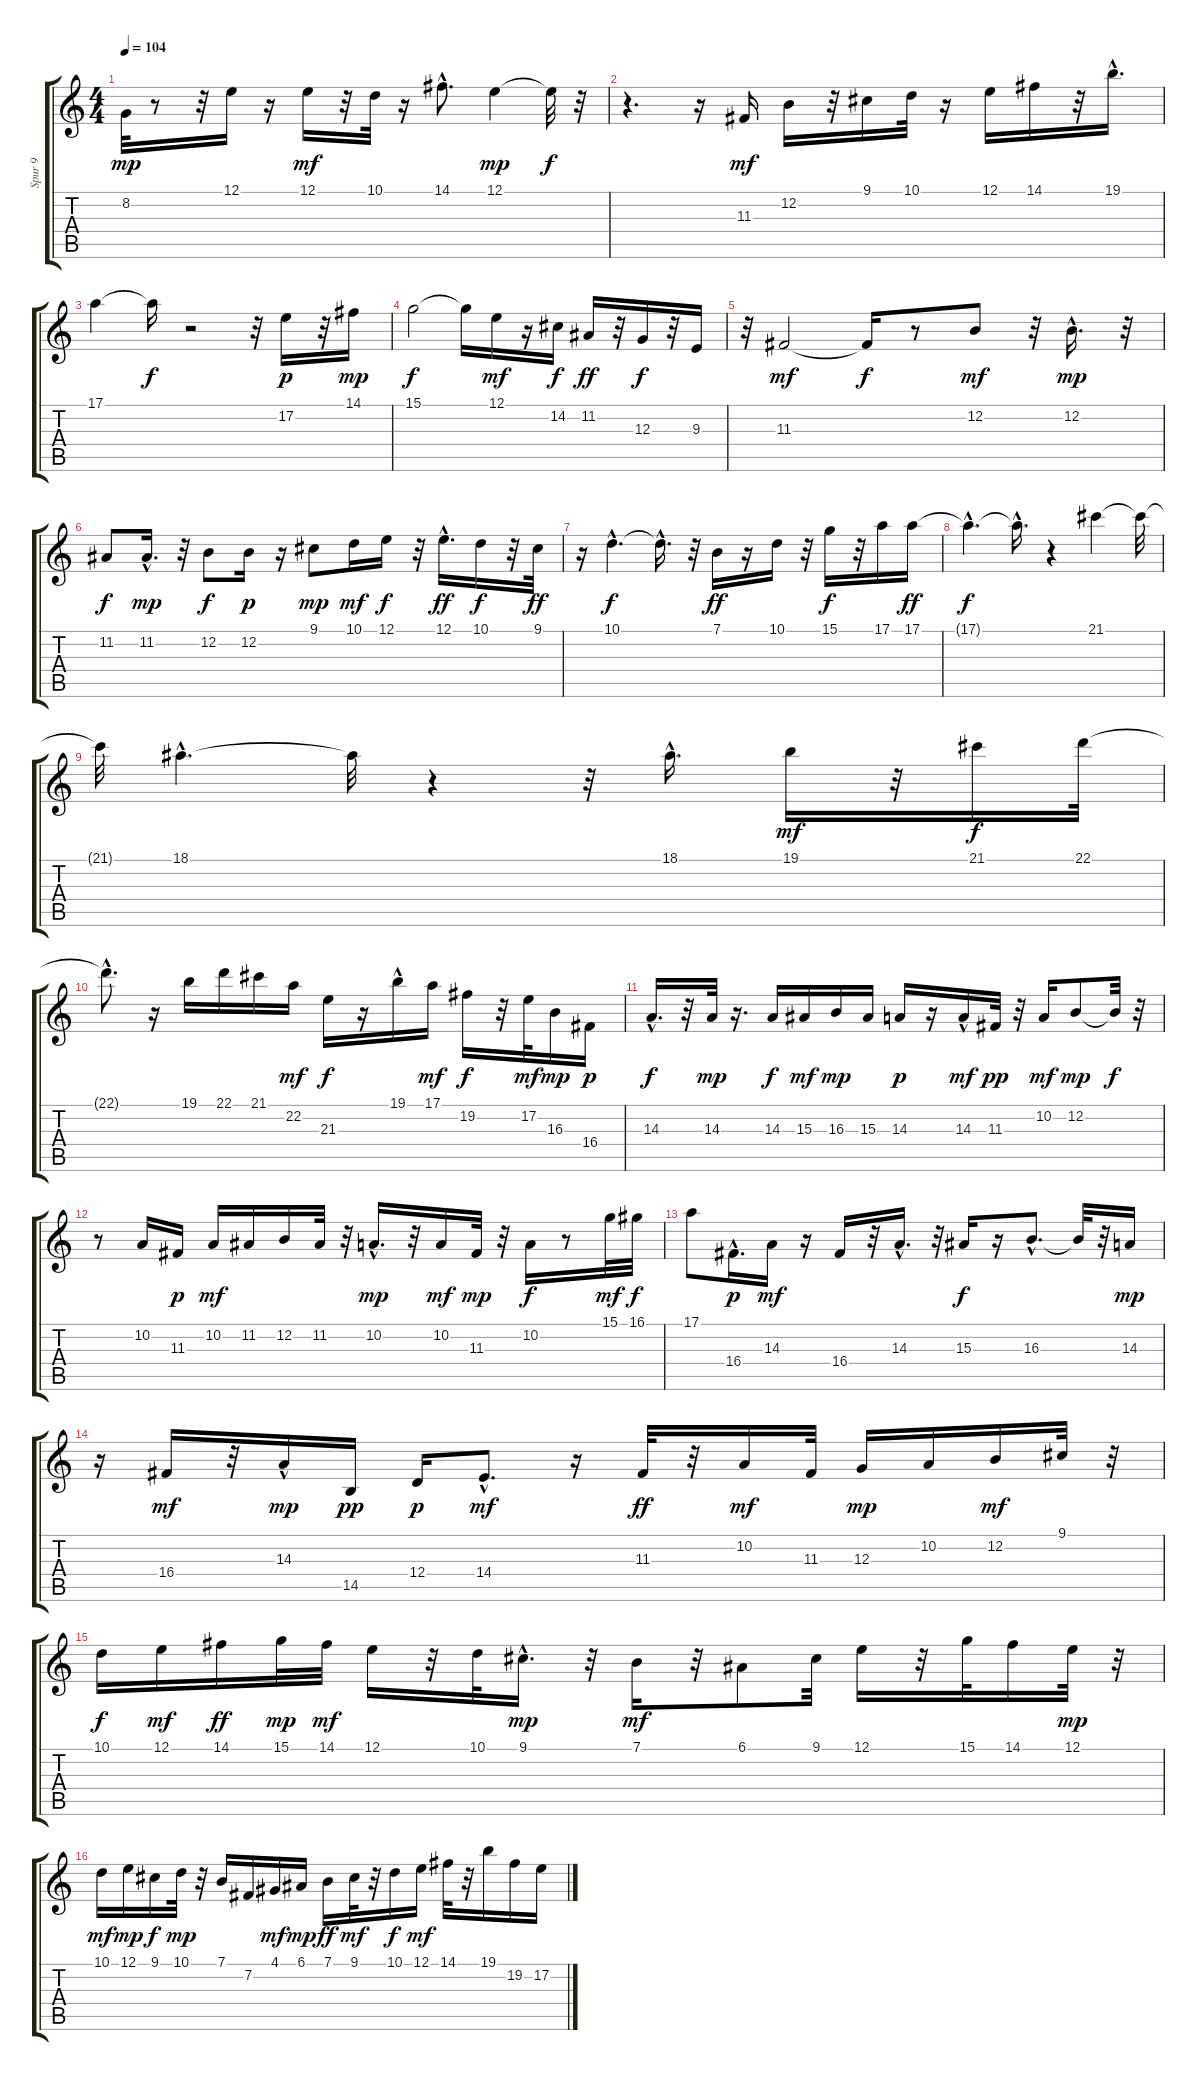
\track ("Spur 9" "Spur 9") {instrument sopranosax}
\staff {score tabs}
\tuning (E4 B3 G3 D3 A2 E2) {hide}
\ts (4 4)
\tempo 104
\clef g2
\ks c
8.2.32{dy mp} r.8 r.32 12.1.16 r.16 12.1.16{dy mf} r.32 10.1.32 r.16 14.1{hac}.8{d} 12.1.4{dy mp} 12.1{t}.32{dy f} r.32 |
r.4{d} r.16 11.3.16{dy mf} 12.2.16 r.32 9.1.16 10.1.32 r.16 12.1.16 14.1.16 r.32 19.1{hac}.16{d} |
17.1.4 17.1{t}.16{dy f} r.2 r.32 17.2.16{dy p} r.32 14.1.16{dy mp} |
15.1.2{dy f} 15.1{t}.16 12.1.16{dy mf} r.16 14.2.16{dy f} 11.2.16{dy ff} r.32 12.3.16{dy f} r.32 9.3.16 |
r.32 11.3.2{dy mf} 11.3{t}.16{dy f} r.8 12.2.8{dy mf} r.32 12.2{hac}.16{d dy mp} r.32 |
11.2.8{dy f} 11.2{hac}.16{d dy mp} r.32 12.2.8{dy f} 12.2.16{dy p} r.16 9.1.8{dy mp} 10.1.16{dy mf} 12.1.16{dy f} r.32 12.1{hac}.16{d dy ff} 10.1.16{dy f} r.32 9.1.32{dy ff} |
r.16 10.1{hac}.4{d dy f} 10.1{hac t}.16{d} r.32 7.1.16{dy ff} r.16 10.1.16 r.32 15.1.16{dy f} r.32 17.1.16 17.1.16{dy ff} |
17.1{hac t}.4{d dy f} 17.1{hac t}.16{d} r.4 21.1.4 21.1{t}.32 |
21.1{t}.32 18.1{hac}.4{d} 18.1{t}.32 r.4 r.32 18.1{hac}.16{d} 19.1.16{dy mf} r.32 21.1.16{dy f} 22.1.32 |
22.1{hac t}.8{d} r.16 19.1.16 22.1.16 21.1.16 22.2.16{dy mf} 21.3.16{dy f} r.16 19.1{hac}.16 17.1.16{dy mf} 19.2.16{dy f} r.32 17.2.32{dy mf} 16.3.16{dy mp} 16.4.16{dy p} |
14.3{hac}.16{d dy f} r.32 14.3.32{dy mp} r.16{d} 14.3.16{dy f} 15.3.16{dy mf} 16.3.16{dy mp} 15.3.16 14.3.16{dy p} r.16 14.3{hac}.16{dy mf} 11.3.32{dy pp} r.32 10.2.16{dy mf} 12.2.8{dy mp} 12.2{t}.32{dy f} r.32 |
r.8 10.2.16 11.3.16{dy p} 10.2.16{dy mf} 11.2.16 12.2.16 11.2.32 r.32 10.2{hac}.16{d dy mp} r.32 10.2.16{dy mf} 11.3.32{dy mp} r.32 10.2.16{dy f} r.8 15.1.32{dy mf} 16.1.32{dy f} |
17.1.8 16.4{hac}.16{d dy p} 14.3.16{dy mf} r.16 16.4.16 r.32 14.3{hac}.16{d} r.32 15.3.16{dy f} r.16 16.3{hac}.8{d} 16.3{t}.32 r.32 14.3.16{dy mp} |
r.16 16.4.16{dy mf} r.32 14.3{hac}.16{dy mp} 14.5.16{dy pp} 12.4.16{dy p} 14.4{hac}.8{d dy mf} r.16 11.3.32{dy ff} r.32 10.2.16{dy mf} 11.3.32 12.3.16{dy mp} 10.2.16 12.2.16{dy mf} 9.1.32 r.32 |
10.1.16{dy f} 12.1.16{dy mf} 14.1.16{dy ff} 15.1.32{dy mp} 14.1.32{dy mf} 12.1.16 r.32 10.1.32 9.1{hac}.16{d dy mp} r.32 7.1.16{dy mf} r.32 6.1.8 9.1.32 12.1.16 r.32 15.1.32 14.1.16 12.1.32{dy mp} r.32 |
10.1.16{dy mf} 12.1.16{dy mp} 9.1.16{dy f} 10.1.32{dy mp} r.32 7.1.16 7.2.16 4.1.16{dy mf} 6.1.16{dy mp} 7.1.16{dy ff} 9.1.32{dy mf} r.32 10.1.16{dy f} 12.1.16{dy mf} 14.1.32 r.32 19.1.16 19.2.16 17.2.16
